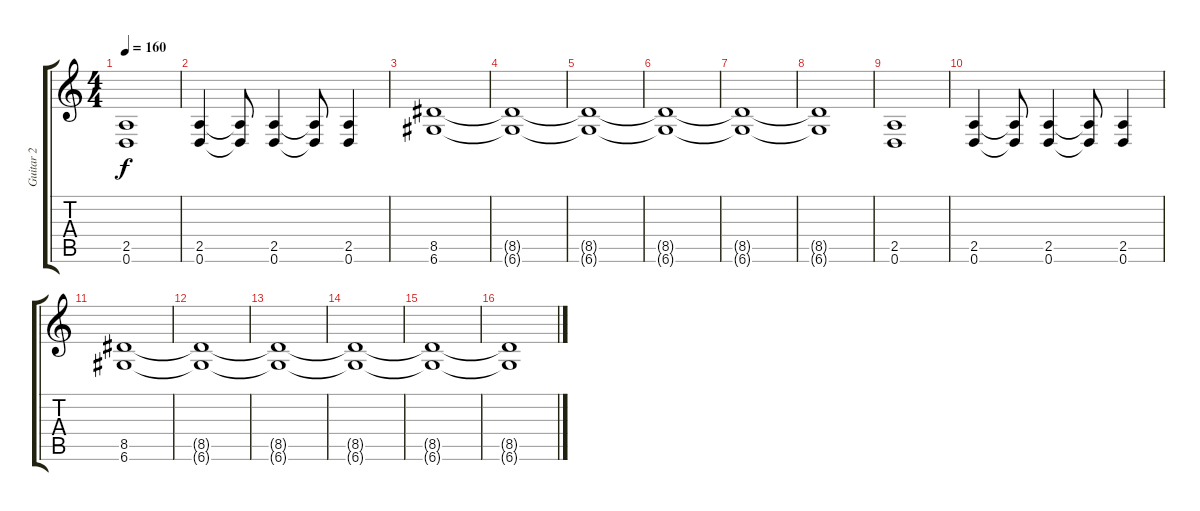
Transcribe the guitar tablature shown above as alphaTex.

\track ("Guitar 2" "Guitar 2") {instrument distortionguitar}
\staff {score tabs}
\tuning (D4 A3 F3 C3 G2 D2) {hide}
\ts (4 4)
\tempo 160
\clef g2
\ks c
(2.5 0.6).1{dy f} |
(2.5 0.6).4 (2.5{t} 0.6{t}).8 (2.5 0.6).4 (2.5{t} 0.6{t}).8 (2.5 0.6).4 |
(8.5 6.6).1 |
(8.5{t} 6.6{t}).1 |
(8.5{t} 6.6{t}).1 |
(8.5{t} 6.6{t}).1 |
(8.5{t} 6.6{t}).1 |
(8.5{t} 6.6{t}).1 |
(2.5 0.6).1 |
(2.5 0.6).4 (2.5{t} 0.6{t}).8 (2.5 0.6).4 (2.5{t} 0.6{t}).8 (2.5 0.6).4 |
(8.5 6.6).1 |
(8.5{t} 6.6{t}).1 |
(8.5{t} 6.6{t}).1 |
(8.5{t} 6.6{t}).1 |
(8.5{t} 6.6{t}).1 |
(8.5{t} 6.6{t}).1
